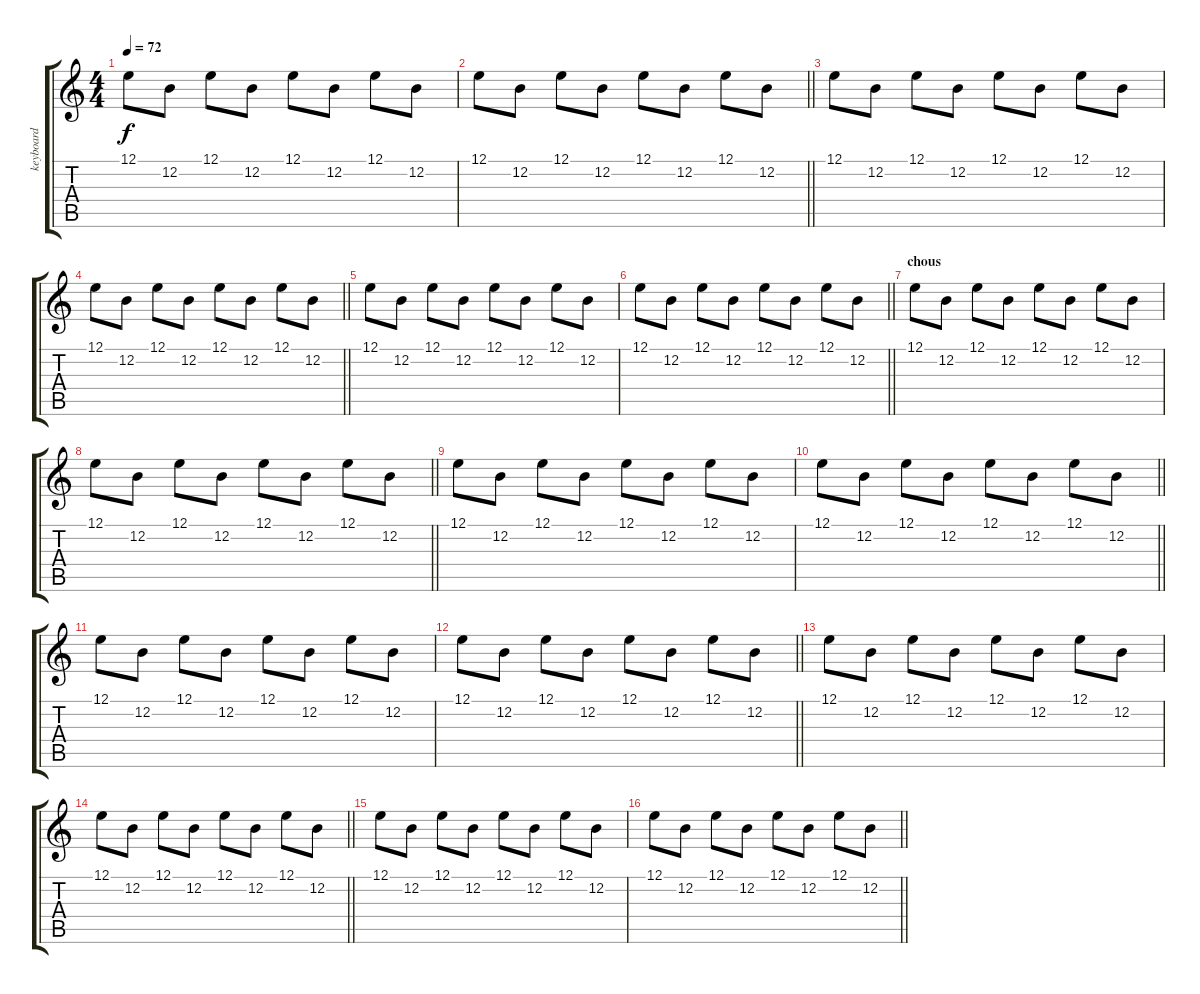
\track ("keyboard" "keyboard") {instrument celesta}
\staff {score tabs}
\tuning (E4 B3 G3 D3 A2 E2) {hide}
\ts (4 4)
\tempo 72
\clef g2
\ks c
12.1.8{dy f} 12.2.8 12.1.8 12.2.8 12.1.8 12.2.8 12.1.8 12.2.8 |
\barLineRight lightlight
12.1.8 12.2.8 12.1.8 12.2.8 12.1.8 12.2.8 12.1.8 12.2.8 |
12.1.8 12.2.8 12.1.8 12.2.8 12.1.8 12.2.8 12.1.8 12.2.8 |
\barLineRight lightlight
12.1.8 12.2.8 12.1.8 12.2.8 12.1.8 12.2.8 12.1.8 12.2.8 |
12.1.8 12.2.8 12.1.8 12.2.8 12.1.8 12.2.8 12.1.8 12.2.8 |
\barLineRight lightlight
12.1.8 12.2.8 12.1.8 12.2.8 12.1.8 12.2.8 12.1.8 12.2.8 |
\section ("" "chous")
12.1.8 12.2.8 12.1.8 12.2.8 12.1.8 12.2.8 12.1.8 12.2.8 |
\barLineRight lightlight
12.1.8 12.2.8 12.1.8 12.2.8 12.1.8 12.2.8 12.1.8 12.2.8 |
12.1.8 12.2.8 12.1.8 12.2.8 12.1.8 12.2.8 12.1.8 12.2.8 |
\barLineRight lightlight
12.1.8 12.2.8 12.1.8 12.2.8 12.1.8 12.2.8 12.1.8 12.2.8 |
12.1.8 12.2.8 12.1.8 12.2.8 12.1.8 12.2.8 12.1.8 12.2.8 |
\barLineRight lightlight
12.1.8 12.2.8 12.1.8 12.2.8 12.1.8 12.2.8 12.1.8 12.2.8 |
12.1.8 12.2.8 12.1.8 12.2.8 12.1.8 12.2.8 12.1.8 12.2.8 |
\barLineRight lightlight
12.1.8 12.2.8 12.1.8 12.2.8 12.1.8 12.2.8 12.1.8 12.2.8 |
12.1.8 12.2.8 12.1.8 12.2.8 12.1.8 12.2.8 12.1.8 12.2.8 |
\barLineRight lightlight
12.1.8 12.2.8 12.1.8 12.2.8 12.1.8 12.2.8 12.1.8 12.2.8
